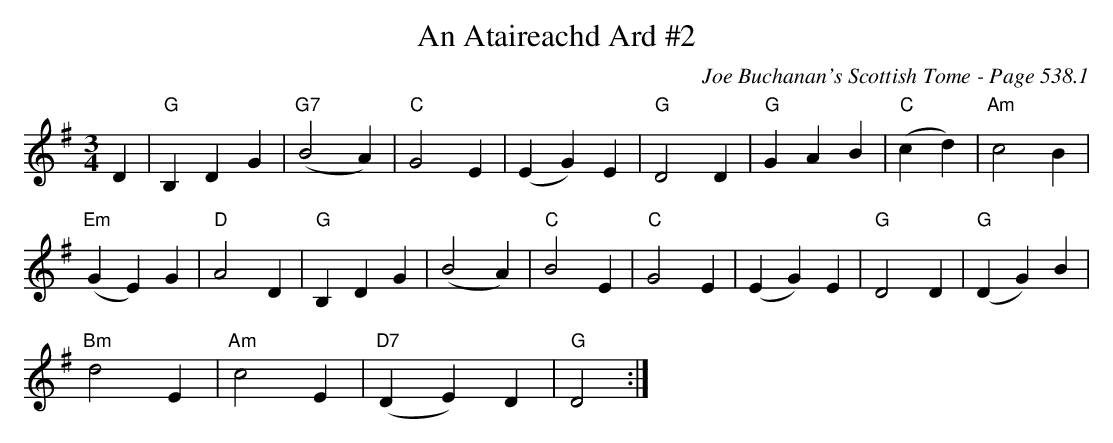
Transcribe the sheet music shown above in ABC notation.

X:1
T:An Ataireachd Ard #2
C:Joe Buchanan's Scottish Tome - Page 538.1
L:1/4
M:3/4
K:G
D | "G"B, D G | "G7"(B2 A) | "C"G2 E | (E G) E | "G"D2 D | "G"GAB | "C"(c d) | "Am"c2 B |
"Em"(G E) G | "D"A2 D | "G"B, D G | (B2 A) | "C"B2 E | "C"G2 E | (E G) E | "G"D2 D | "G"(D G) B |
"Bm"d2 E | "Am"c2 E | "D7"(D E) D | "G"D2 :|
